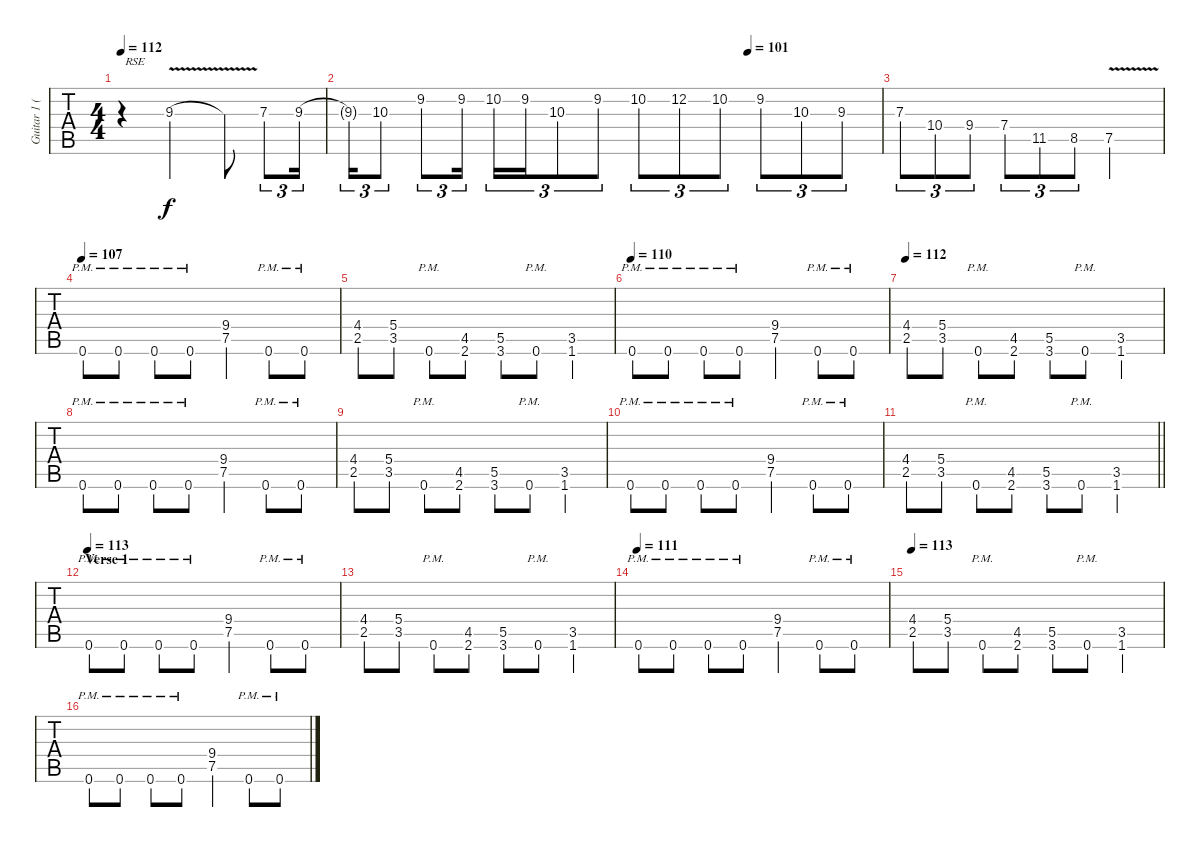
\track ("Guitar 1 (Chuck Schuldiner)" "Guitar 1 (") {instrument distortionguitar}
\staff {tabs}
\tuning (D4 A3 F3 C3 G2 D2) {hide}
\ts (4 4)
\tempo 112
\clef g2
\ks c
r.4{txt " RSE " dy f instrument distortionguitar} 9.3{v}.2 9.3{t}.8 7.3.8{tu (3 2)} 9.3.16{tu (3 2)} |
\tempo (90 0.75)
\tempo (101 0.75)
9.3{t}.16{tu (3 2)} 10.3.8{tu (3 2)} 9.2.8{tu (3 2)} 9.2.16{tu (3 2)} 10.2.16{tu (3 2)} 9.2.16{tu (3 2)} 10.3.8{tu (3 2)} 9.2.8{tu (3 2)} 10.2.8{tu (3 2)} 12.2.8{tu (3 2)} 10.2.8{tu (3 2)} 9.2.8{tu (3 2)} 10.3.8{tu (3 2)} 9.3.8{tu (3 2)} |
7.3.8{tu (3 2)} 10.4.8{tu (3 2)} 9.4.8{tu (3 2)} 7.4.8{tu (3 2)} 11.5.8{tu (3 2)} 8.5.8{tu (3 2)} 7.5{v}.2 |
\tempo 107
0.6{pm}.8 0.6{pm}.8 0.6{pm}.8 0.6{pm}.8 (9.4 7.5).4 0.6{pm}.8 0.6{pm}.8 |
(4.4 2.5).8 (5.4 3.5).8 0.6{pm}.8 (4.5 2.6).8 (5.5 3.6).8 0.6{pm}.8 (3.5 1.6).4 |
\tempo 110
0.6{pm}.8 0.6{pm}.8 0.6{pm}.8 0.6{pm}.8 (9.4 7.5).4 0.6{pm}.8 0.6{pm}.8 |
\tempo 112
(4.4 2.5).8 (5.4 3.5).8 0.6{pm}.8 (4.5 2.6).8 (5.5 3.6).8 0.6{pm}.8 (3.5 1.6).4 |
0.6{pm}.8 0.6{pm}.8 0.6{pm}.8 0.6{pm}.8 (9.4 7.5).4 0.6{pm}.8 0.6{pm}.8 |
(4.4 2.5).8 (5.4 3.5).8 0.6{pm}.8 (4.5 2.6).8 (5.5 3.6).8 0.6{pm}.8 (3.5 1.6).4 |
0.6{pm}.8 0.6{pm}.8 0.6{pm}.8 0.6{pm}.8 (9.4 7.5).4 0.6{pm}.8 0.6{pm}.8 |
\barLineRight lightlight
(4.4 2.5).8 (5.4 3.5).8 0.6{pm}.8 (4.5 2.6).8 (5.5 3.6).8 0.6{pm}.8 (3.5 1.6).4 |
\section ("" "Verse 1")
\tempo 113
0.6{pm}.8 0.6{pm}.8 0.6{pm}.8 0.6{pm}.8 (9.4 7.5).4 0.6{pm}.8 0.6{pm}.8 |
(4.4 2.5).8 (5.4 3.5).8 0.6{pm}.8 (4.5 2.6).8 (5.5 3.6).8 0.6{pm}.8 (3.5 1.6).4 |
\tempo 111
0.6{pm}.8 0.6{pm}.8 0.6{pm}.8 0.6{pm}.8 (9.4 7.5).4 0.6{pm}.8 0.6{pm}.8 |
\tempo 113
(4.4 2.5).8 (5.4 3.5).8 0.6{pm}.8 (4.5 2.6).8 (5.5 3.6).8 0.6{pm}.8 (3.5 1.6).4 |
0.6{pm}.8 0.6{pm}.8 0.6{pm}.8 0.6{pm}.8 (9.4 7.5).4 0.6{pm}.8 0.6{pm}.8
